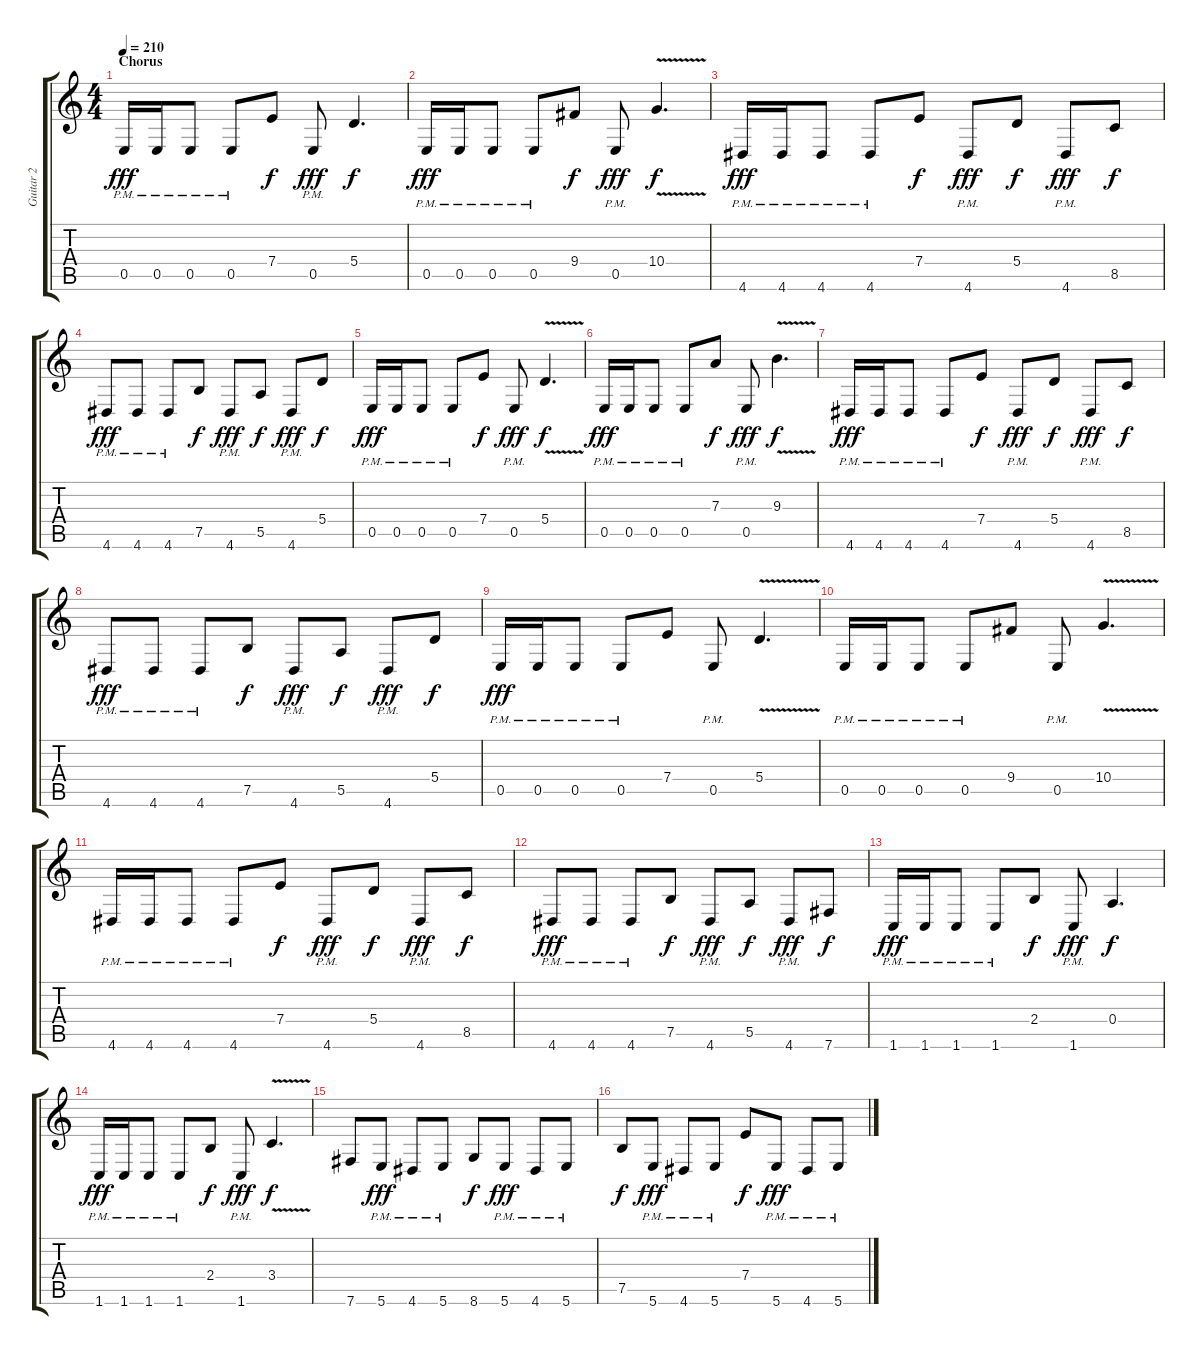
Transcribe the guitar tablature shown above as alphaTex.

\track ("Guitar 2" "Guitar 2") {instrument distortionguitar}
\staff {score tabs}
\tuning (B3 Gb3 D3 A2 E2 B1) {hide}
\ts (4 4)
\section ("" "Chorus")
\tempo 210
\clef g2
\ks c
0.5{pm}.16{dy fff} 0.5{pm}.16 0.5{pm}.8 0.5{pm}.8 7.4.8{dy f} 0.5{pm}.8{dy fff} 5.4.4{d dy f} |
0.5{pm}.16{dy fff} 0.5{pm}.16 0.5{pm}.8 0.5{pm}.8 9.4.8{dy f} 0.5{pm}.8{dy fff} 10.4{v}.4{d dy f} |
4.6{pm}.16{dy fff} 4.6{pm}.16 4.6{pm}.8 4.6{pm}.8 7.4.8{dy f} 4.6{pm}.8{dy fff} 5.4.8{dy f} 4.6{pm}.8{dy fff} 8.5.8{dy f} |
4.6{pm}.8{dy fff} 4.6{pm}.8 4.6{pm}.8 7.5.8{dy f} 4.6{pm}.8{dy fff} 5.5.8{dy f} 4.6{pm}.8{dy fff} 5.4.8{dy f} |
0.5{pm}.16{dy fff} 0.5{pm}.16 0.5{pm}.8 0.5{pm}.8 7.4.8{dy f} 0.5{pm}.8{dy fff} 5.4{v}.4{d dy f} |
0.5{pm}.16{dy fff} 0.5{pm}.16 0.5{pm}.8 0.5{pm}.8 7.3.8{dy f} 0.5{pm}.8{dy fff} 9.3{v}.4{d dy f} |
4.6{pm}.16{dy fff} 4.6{pm}.16 4.6{pm}.8 4.6{pm}.8 7.4.8{dy f} 4.6{pm}.8{dy fff} 5.4.8{dy f} 4.6{pm}.8{dy fff} 8.5.8{dy f} |
4.6{pm}.8{dy fff} 4.6{pm}.8 4.6{pm}.8 7.5.8{dy f} 4.6{pm}.8{dy fff} 5.5.8{dy f} 4.6{pm}.8{dy fff} 5.4.8{dy f} |
0.5{pm}.16{dy fff} 0.5{pm}.16 0.5{pm}.8 0.5{pm}.8 7.4.8 0.5{pm}.8 5.4{v}.4{d} |
0.5{pm}.16 0.5{pm}.16 0.5{pm}.8 0.5{pm}.8 9.4.8 0.5{pm}.8 10.4{v}.4{d} |
4.6{pm}.16 4.6{pm}.16 4.6{pm}.8 4.6{pm}.8 7.4.8{dy f} 4.6{pm}.8{dy fff} 5.4.8{dy f} 4.6{pm}.8{dy fff} 8.5.8{dy f} |
4.6{pm}.8{dy fff} 4.6{pm}.8 4.6{pm}.8 7.5.8{dy f} 4.6{pm}.8{dy fff} 5.5.8{dy f} 4.6{pm}.8{dy fff} 7.6.8{dy f} |
1.6{pm}.16{dy fff} 1.6{pm}.16 1.6{pm}.8 1.6{pm}.8 2.4.8{dy f} 1.6{pm}.8{dy fff} 0.4.4{d dy f} |
1.6{pm}.16{dy fff} 1.6{pm}.16 1.6{pm}.8 1.6{pm}.8 2.4.8{dy f} 1.6{pm}.8{dy fff} 3.4{v}.4{d dy f} |
7.6.8 5.6{pm}.8{dy fff} 4.6{pm}.8 5.6{pm}.8 8.6.8{dy f} 5.6{pm}.8{dy fff} 4.6{pm}.8 5.6{pm}.8 |
7.5.8{dy f} 5.6{pm}.8{dy fff} 4.6{pm}.8 5.6{pm}.8 7.4.8{dy f} 5.6{pm}.8{dy fff} 4.6{pm}.8 5.6{pm}.8
